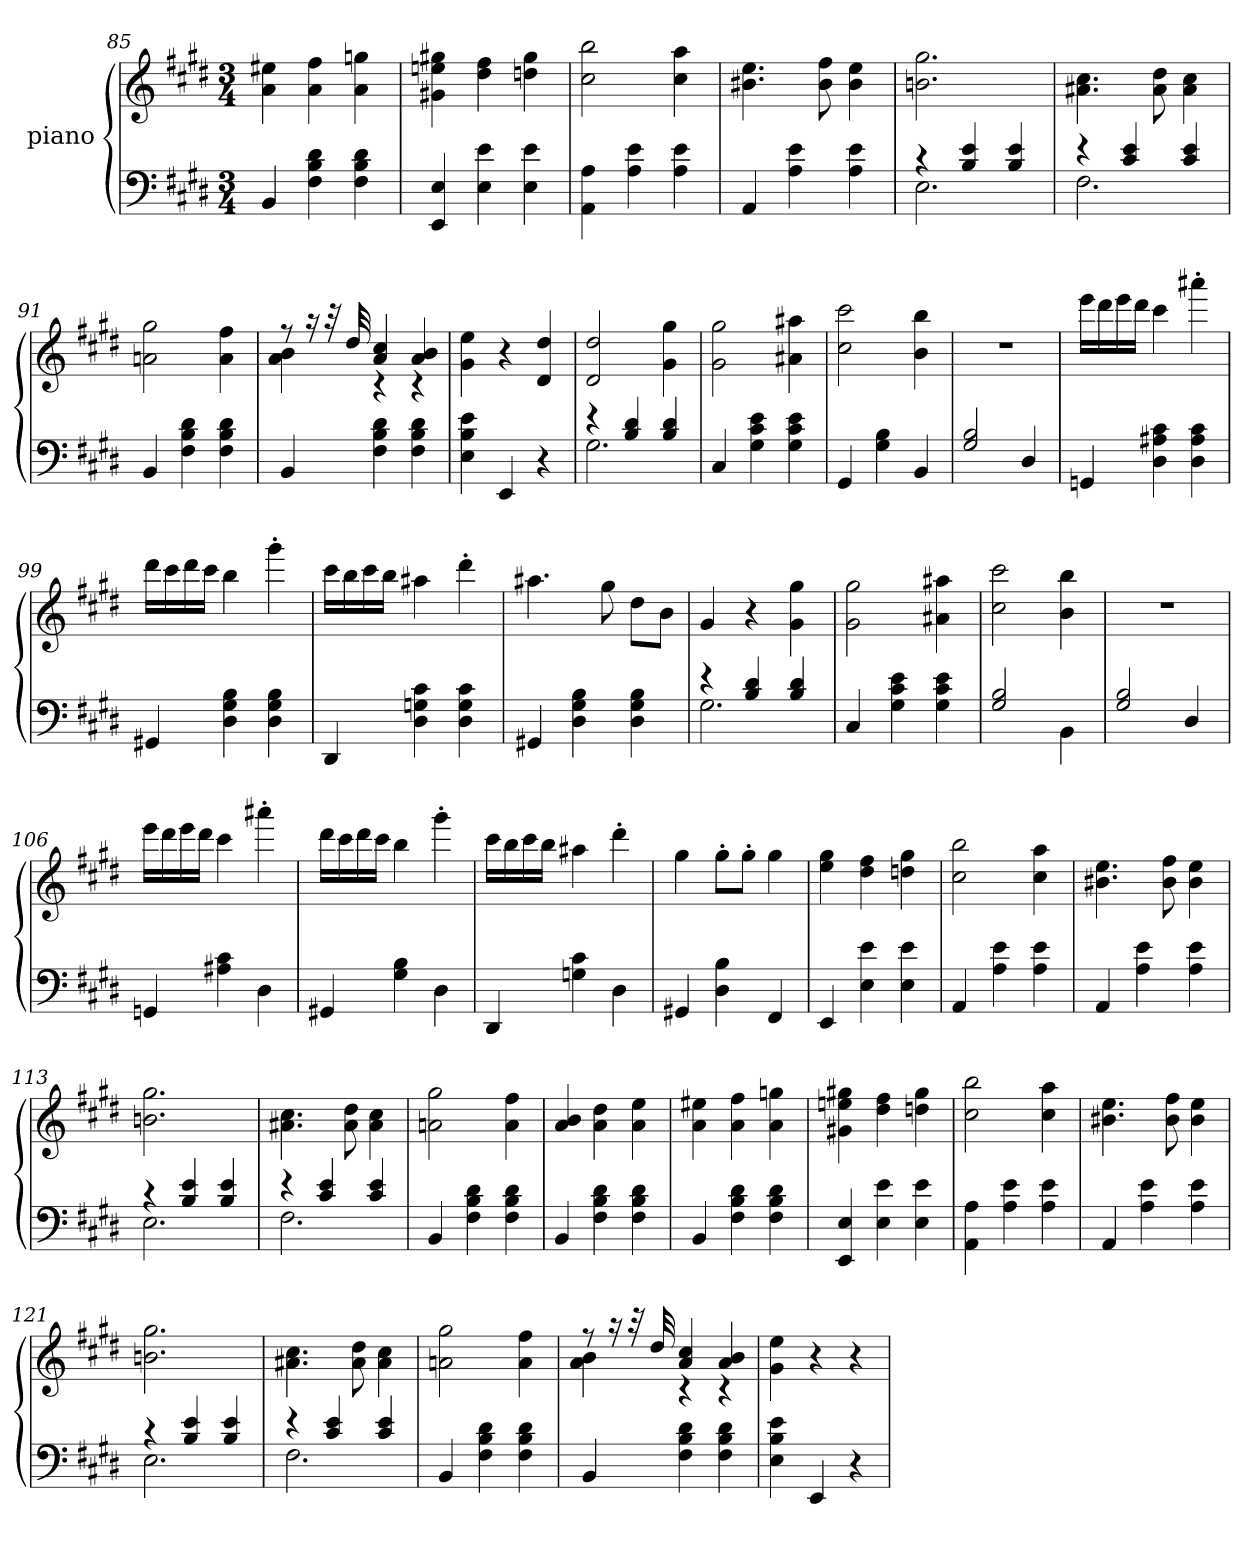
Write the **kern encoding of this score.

**kern	**kern
*part2	*part1
*staff2	*staff1
*I"piano	*I"piano
*clefF4	*clefG2
*k[f#c#g#d#]	*k[f#c#g#d#]
*M3/4	*M3/4
=85	=85
4BB/	4a\ 4ee#X\
4F#\ 4B\ 4d#\	4a\ 4ff#\
4F#\ 4B\ 4d#\	4a\ 4ggn\
=86	=86
4EE/ 4E/	4g#X\ 4een\ 4gg#X\
4E\ 4e\	4dd#\ 4ff#\
4E\ 4e\	4ddn\ 4gg#\
=87	=87
4AA\ 4A\	2cc#\ 2bb\
4A\ 4e\	.
4A\ 4e\	4cc#\ 4aa\
=88	=88
4AA/	4.b#X\ 4.ee\
4A\ 4e\	.
.	8b#\ 8ff#\
4A\ 4e\	4b#\ 4ee\
=89	=89
*^	*
4r	2.E\	2.bn\ 2.gg#\
4B/ 4e/	.	.
4B/ 4e/	.	.
=90	=90	=90
4r	2.F#\	4.a#X\ 4.cc#\
4c#/ 4e/	.	.
.	.	8a#\ 8dd#\
4c#/ 4e/	.	4a#\ 4cc#\
*v	*v	*
=91	=91
4BB/	2an\ 2gg#\
4F#\ 4B\ 4d#\	.
4F#\ 4B\ 4d#\	4a\ 4ff#\
=92	=92
*	*^
4BB/	8r	4a\ 4b\
.	16r	.
.	32r	.
.	32dd#/	.
4F#\ 4B\ 4d#\	4a/ 4cc#/	4r
4F#\ 4B\ 4d#\	4a/ 4b/	4r
*	*v	*v
=93	=93
4E\ 4B\ 4e\	4g#\ 4ee\
4EE/	4r
4r	4d#/ 4dd#/
=94	=94
*^	*
4r	2.G#\	2d#/ 2dd#/
4B/ 4d#/	.	.
4B/ 4d#/	.	4g#\ 4gg#\
*v	*v	*
=95	=95
4C#/	2g#\ 2gg#\
4G#\ 4c#\ 4e\	.
4G#\ 4c#\ 4e\	4a#X\ 4aa#X\
=96	=96
4GG#/	2cc#\ 2ccc#\
4G#\ 4B\	.
4BB/	4b\ 4bb\
=97	=97
2G#/ 2B/	2.r
4D#/	.
=98	=98
4GGn/	16eee\LL
.	16ddd#\
.	16eee\
.	16ddd#\JJ
4D#\ 4A#X\ 4c#\	4ccc#\
4D#\ 4A#\ 4c#\	4aaa#X'>\
=99	=99
4GG#X/	16ddd#\LL
.	16ccc#\
.	16ddd#\
.	16ccc#\JJ
4D#\ 4G#\ 4B\	4bb\
4D#\ 4G#\ 4B\	4ggg#'>\
=100	=100
4DD#/	16ccc#\LL
.	16bb\
.	16ccc#\
.	16bb\JJ
4D#\ 4Gn\ 4c#\	4aa#X\
4D#\ 4G\ 4c#\	4ddd#'>\
=101	=101
4GG#X/	4.aa#X\
4D#\ 4G#\ 4B\	.
.	8gg#\
4D#\ 4G#\ 4B\	8dd#\L
.	8b\J
=102	=102
*^	*
4r	2.G#\	4g#/
4B/ 4d#/	.	4r
4B/ 4d#/	.	4g#\ 4gg#\
*v	*v	*
=103	=103
4C#/	2g#\ 2gg#\
4G#\ 4c#\ 4e\	.
4G#\ 4c#\ 4e\	4a#X\ 4aa#X\
=104	=104
2G#/ 2B/	2cc#\ 2ccc#\
4BB\	4b\ 4bb\
=105	=105
2G#/ 2B/	2.r
4D#/	.
=106	=106
4GGn/	16eee\LL
.	16ddd#\
.	16eee\
.	16ddd#\JJ
4A#X\ 4c#\	4ccc#\
4D#\	4aaa#X'>\
=107	=107
4GG#X/	16ddd#\LL
.	16ccc#\
.	16ddd#\
.	16ccc#\JJ
4G#\ 4B\	4bb\
4D#\	4ggg#'>\
=108	=108
4DD#/	16ccc#\LL
.	16bb\
.	16ccc#\
.	16bb\JJ
4Gn\ 4c#\	4aa#X\
4D#\	4ddd#'>\
=109	=109
4GG#X/	4gg#\
4D#\ 4B\	8gg#'>\L
.	8gg#'>\J
4FF#/	4gg#\
=110	=110
4EE/	4ee\ 4gg#\
4E\ 4e\	4dd#\ 4ff#\
4E\ 4e\	4ddn\ 4gg#\
=111	=111
4AA/	2cc#\ 2bb\
4A\ 4e\	.
4A\ 4e\	4cc#\ 4aa\
=112	=112
4AA/	4.b#X\ 4.ee\
4A\ 4e\	.
.	8b#\ 8ff#\
4A\ 4e\	4b#\ 4ee\
=113	=113
*^	*
4r	2.E\	2.bn\ 2.gg#\
4B/ 4e/	.	.
4B/ 4e/	.	.
=114	=114	=114
4r	2.F#\	4.a#X\ 4.cc#\
4c#/ 4e/	.	.
.	.	8a#\ 8dd#\
4c#/ 4e/	.	4a#\ 4cc#\
*v	*v	*
=115	=115
4BB/	2an\ 2gg#\
4F#\ 4B\ 4d#\	.
4F#\ 4B\ 4d#\	4a\ 4ff#\
=116	=116
4BB/	4a/ 4b/
4F#\ 4B\ 4d#\	4a\ 4dd#\
4F#\ 4B\ 4d#\	4a\ 4ee\
=117	=117
4BB/	4a\ 4ee#X\
4F#\ 4B\ 4d#\	4a\ 4ff#\
4F#\ 4B\ 4d#\	4a\ 4ggn\
=118	=118
4EE/ 4E/	4g#X\ 4een\ 4gg#X\
4E\ 4e\	4dd#\ 4ff#\
4E\ 4e\	4ddn\ 4gg#\
=119	=119
4AA\ 4A\	2cc#\ 2bb\
4A\ 4e\	.
4A\ 4e\	4cc#\ 4aa\
=120	=120
4AA/	4.b#X\ 4.ee\
4A\ 4e\	.
.	8b#\ 8ff#\
4A\ 4e\	4b#\ 4ee\
=121	=121
*^	*
4r	2.E\	2.bn\ 2.gg#\
4B/ 4e/	.	.
4B/ 4e/	.	.
=122	=122	=122
4r	2.F#\	4.a#X\ 4.cc#\
4c#/ 4e/	.	.
.	.	8a#\ 8dd#\
4c#/ 4e/	.	4a#\ 4cc#\
*v	*v	*
=123	=123
4BB/	2an\ 2gg#\
4F#\ 4B\ 4d#\	.
4F#\ 4B\ 4d#\	4a\ 4ff#\
=124	=124
*	*^
4BB/	8r	4a\ 4b\
.	16r	.
.	32r	.
.	32dd#/	.
4F#\ 4B\ 4d#\	4a/ 4cc#/	4r
4F#\ 4B\ 4d#\	4a/ 4b/	4r
*	*v	*v
=125	=125
4E\ 4B\ 4e\	4g#\ 4ee\
4EE/	4r
4r	4r
=	=
*-	*-
